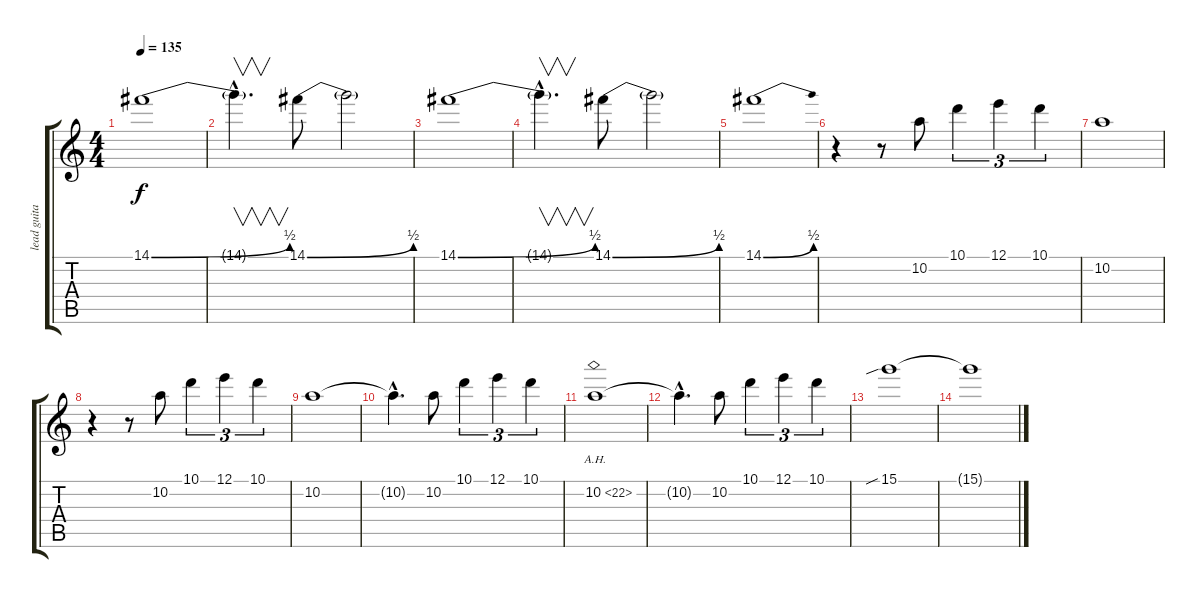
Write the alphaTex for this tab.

\track ("lead guitar" "lead guita") {instrument distortionguitar}
\staff {score tabs}
\tuning (E4 B3 G3 D3 A2 E2) {hide}
\ts (4 4)
\tempo 135
\clef g2
\ks c
14.1{be (bend 0 0 60 2)}.1{dy f} |
14.1{hac t}.4{v d} 14.1{be (bend 0 0 60 2)}.8 14.1{t}.2 |
14.1{be (bend 0 0 60 2)}.1 |
14.1{hac t}.4{v d} 14.1{be (bend 0 0 60 2)}.8 14.1{t}.2 |
14.1{be (bend 0 0 60 2)}.1 |
r.4 r.8 10.2.8 10.1.4{tu (3 2)} 12.1.4{tu (3 2)} 10.1.4{tu (3 2)} |
10.2.1 |
r.4 r.8 10.2.8 10.1.4{tu (3 2)} 12.1.4{tu (3 2)} 10.1.4{tu (3 2)} |
10.2.1 |
10.2{hac t}.4{d} 10.2.8 10.1.4{tu (3 2)} 12.1.4{tu (3 2)} 10.1.4{tu (3 2)} |
10.2{ah 12}.1 |
10.2{hac t}.4{d} 10.2.8 10.1.4{tu (3 2)} 12.1.4{tu (3 2)} 10.1.4{tu (3 2)} |
15.1{sib}.1 |
15.1{t}.1
